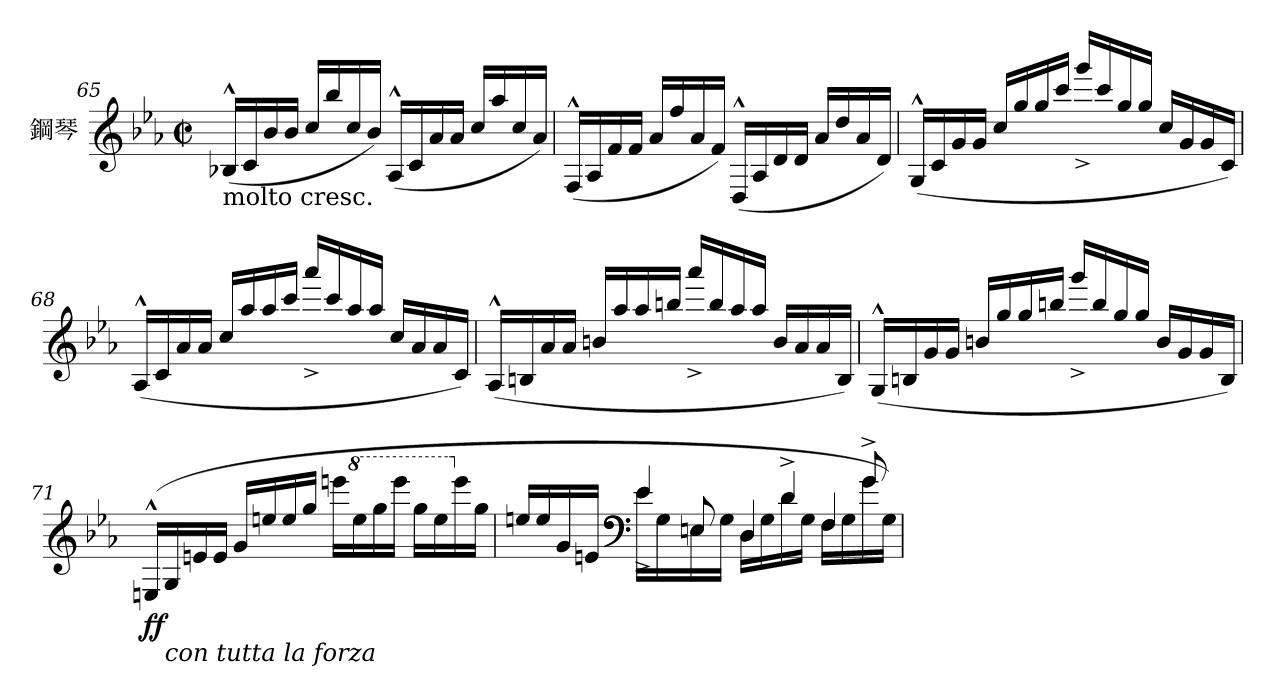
**kern	**dynam
*part1	*part1
*staff1	*staff1
*I"鋼琴	*
!!LO:PB:g=z
*clefG2	*
*k[b-e-a-]	*
*M2/2	*
*met(c|)	*
*MM152	*
=65	=65
!LO:TX:b:t=molto cresc.	!
(>16B-X^^/LL	.
16c/	.
*MM144	*
16b-/	.
16b-/JJ	.
*MM136	*
16cc/LL	.
16bb-/	.
*MM128	*
16cc/	.
16b-/JJ)	.
*MM152	*
(>16A-^^/LL	.
16c/	.
*MM144	*
16a-/	.
16a-/JJ	.
*MM136	*
16cc/LL	.
16aa-/	.
*MM128	*
16cc/	.
16a-/JJ)	.
=66	=66
*MM152	*
(>16F^^/LL	.
16A-/	.
*MM144	*
16f/	.
16f/JJ	.
*MM136	*
16a-/LL	.
16ff/	.
*MM128	*
16a-/	.
16f/JJ)	.
*MM152	*
(>16D^^/LL	.
16A-/	.
*MM144	*
16d/	.
16d/JJ	.
*MM136	*
16a-/LL	.
16dd/	.
*MM128	*
16a-/	.
16d/JJ)	.
!!LO:LB:g=z
=67	=67
*MM136	*
(>16G^^/LL	.
16c/	.
*MM144	*
!	!LO:DY:b
!	!LO:DY:n=1:b
16g/	other-dynamics f
16g/JJ	.
*MM152	*
16cc/LL	.
16gg/	.
*MM160	*
16gg/	.
16ccc/JJ	.
16ggg^/LL	.
16ccc/	.
16gg/	.
16gg/JJ	.
16cc/LL	.
16g/	.
16g/	.
16c/JJ)	.
=68	=68
(>16A-^^/LL	.
16c/	.
16a-/	.
16a-/JJ	.
16cc/LL	.
16aa-/	.
16aa-/	.
16ccc/JJ	.
16aaa-^/LL	.
16ccc/	.
16aa-/	.
16aa-/JJ	.
16cc/LL	.
16a-/	.
16a-/	.
16c/JJ)	.
!!LO:LB:g=z
=69	=69
(>16A-^^/LL	.
16Bn/	.
16a-/	.
16a-/JJ	.
16bn/LL	.
16aa-/	.
16aa-/	.
16bbn/JJ	.
16aaa-^/LL	.
16bb/	.
16aa-/	.
16aa-/JJ	.
16b/LL	.
16a-/	.
16a-/	.
16B/JJ)	.
=70	=70
(>16G^^/LL	.
16Bn/	.
16g/	.
16g/JJ	.
*MM152	*
16bn/LL	.
16gg/	.
*MM148	*
16gg/	.
16bbn/JJ	.
*MM144	*
16ggg^/LL	.
16bb/	.
*MM140	*
16gg/	.
16gg/JJ	.
*MM136	*
16b/LL	.
16g/	.
*MM132	*
16g/	.
16B/JJ)	.
!!LO:LB:g=z
=71	=71
*MM136	*
!	!LO:DY:b
(>16En^^/LL	ff
!LO:TX:b:i:t=con tutta la forza	!
16G/	.
*MM144	*
16en/	.
16e/JJ	.
*MM152	*
16g/LL	.
16een/	.
*MM160	*
16ee/	.
16gg/JJ	.
16eeen\LL	.
*8va	*
16eee\	.
16ggg\	.
16eeee\JJ	.
16ggg\LL	.
16eee\	.
*X8va	*
16eee\	.
16gg\JJ	.
=72	=72
*^	*
*	*^	*
16een/LL	4ryy	4.ryy	.
16ee/	.	.	.
16g/	.	.	.
16en/JJ	.	.	.
*clefF4	*	*	*
16e\LL	4e^/	.	.
16G\	.	.	.
16En\	.	8E/	.
16G\JJ	.	.	.
16D\LL	4D/	8ryy	.
16G\	.	.	.
16d\	.	4d^/	.
16G\JJ	.	.	.
16F\LL	4F/	.	.
16G\	.	.	.
16g\	.	8g^/	.
16G\JJ)	.	.	.
*v	*v	*v	*
=	=
*-	*-
